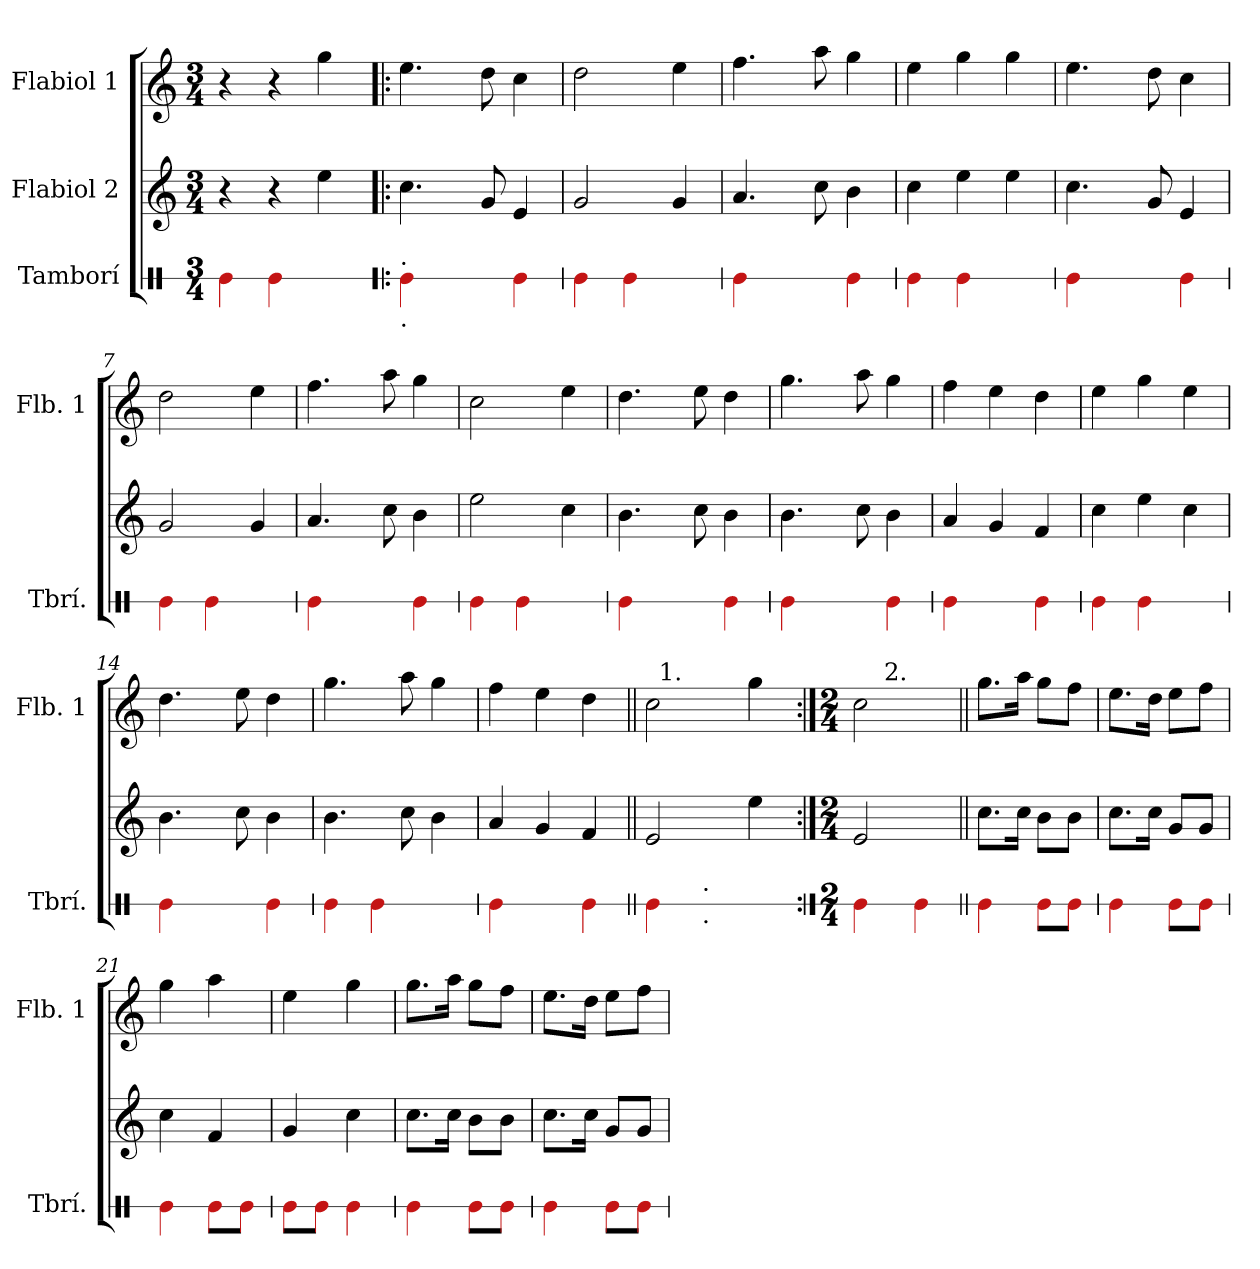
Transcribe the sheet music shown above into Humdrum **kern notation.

**kern	**kern	**kern
*part3	*part2	*part1
*staff3	*staff2	*staff1
*I"Tamborí	*I"Flabiol 2	*I"Flabiol 1
*I'Tbrí.	*	*I'Flb. 1
*stria1	*	*
*clefX	*clefG2	*clefG2
*k[]	*k[]	*k[]
*M3/4	*M3/4	*M3/4
*MM80	*MM80	*MM80
=1	=1	=1
4e\	4r	4r
4e\	4r	4r
4ryy	4ee\	4gg\
=2!|:	=2!|:	=2!|:
!LO:TX:b:t=.	!	!
!LO:TX:a:t=.	!	!
4e\	4.cc\	4.ee\
4ryy	.	.
.	8g/	8dd\
4e\	4e/	4cc\
=3	=3	=3
4e\	2g/	2dd\
4e\	.	.
4ryy	4g/	4ee\
=4	=4	=4
4e\	4.a/	4.ff\
4ryy	.	.
.	8cc\	8aa\
4e\	4b\	4gg\
=5	=5	=5
4e\	4cc\	4ee\
4e\	4ee\	4gg\
4ryy	4ee\	4gg\
=6	=6	=6
4e\	4.cc\	4.ee\
4ryy	.	.
.	8g/	8dd\
4e\	4e/	4cc\
!!LO:LB:g=z
=7	=7	=7
4e\	2g/	2dd\
4e\	.	.
4ryy	4g/	4ee\
=8	=8	=8
4e\	4.a/	4.ff\
4ryy	.	.
.	8cc\	8aa\
4e\	4b\	4gg\
=9	=9	=9
4e\	2ee\	2cc\
4e\	.	.
4ryy	4cc\	4ee\
=10	=10	=10
4e\	4.b\	4.dd\
4ryy	.	.
.	8cc\	8ee\
4e\	4b\	4dd\
=11	=11	=11
4e\	4.b\	4.gg\
4ryy	.	.
.	8cc\	8aa\
4e\	4b\	4gg\
=12	=12	=12
4e\	4a/	4ff\
4ryy	4g/	4ee\
4e\	4f/	4dd\
=13	=13	=13
4e\	4cc\	4ee\
4e\	4ee\	4gg\
4ryy	4cc\	4ee\
!!LO:LB:g=z
=14	=14	=14
4e\	4.b\	4.dd\
4ryy	.	.
.	8cc\	8ee\
4e\	4b\	4dd\
=15	=15	=15
4e\	4.b\	4.gg\
4e\	.	.
.	8cc\	8aa\
4ryy	4b\	4gg\
=16	=16	=16
4e\	4a/	4ff\
4ryy	4g/	4ee\
4e\	4f/	4dd\
=17||	=17||	=17||
*	*	*^
4e\	2e/	2cc\	32ryy
!	!	!	!LO:TX:a:t=1.
.	.	.	2ryy
!LO:TX:b:t=.	!	!	!
!LO:TX:a:t=.	!	!	!
2ryy	.	.	.
.	4ee\	4gg\	.
.	.	.	8..ryy
=18:|!	=18:|!	=18:|!	=18:|!
*M2/4	*M2/4	*M2/4	*
4e\	2e/	2cc\	8ryy
!	!	!	!LO:TX:a:t=2.
.	.	.	4.ryy
4e\	.	.	.
*	*	*v	*v
=19||	=19||	=19||
4e\	8.cc\L	8.gg\L
.	16cc\Jk	16aa\Jk
8e\L	8b\L	8gg\L
8e\J	8b\J	8ff\J
=20	=20	=20
4e\	8.cc\L	8.ee\L
.	16cc\Jk	16dd\Jk
8e\L	8g/L	8ee\L
8e\J	8g/J	8ff\J
=21	=21	=21
4e\	4cc\	4gg\
8e\L	4f/	4aa\
8e\J	.	.
!!LO:LB:g=z
=22	=22	=22
8e\L	4g/	4ee\
8e\J	.	.
4e\	4cc\	4gg\
=23	=23	=23
4e\	8.cc\L	8.gg\L
.	16cc\Jk	16aa\Jk
8e\L	8b\L	8gg\L
8e\J	8b\J	8ff\J
=24	=24	=24
4e\	8.cc\L	8.ee\L
.	16cc\Jk	16dd\Jk
8e\L	8g/L	8ee\L
8e\J	8g/J	8ff\J
=	=	=
*-	*-	*-
